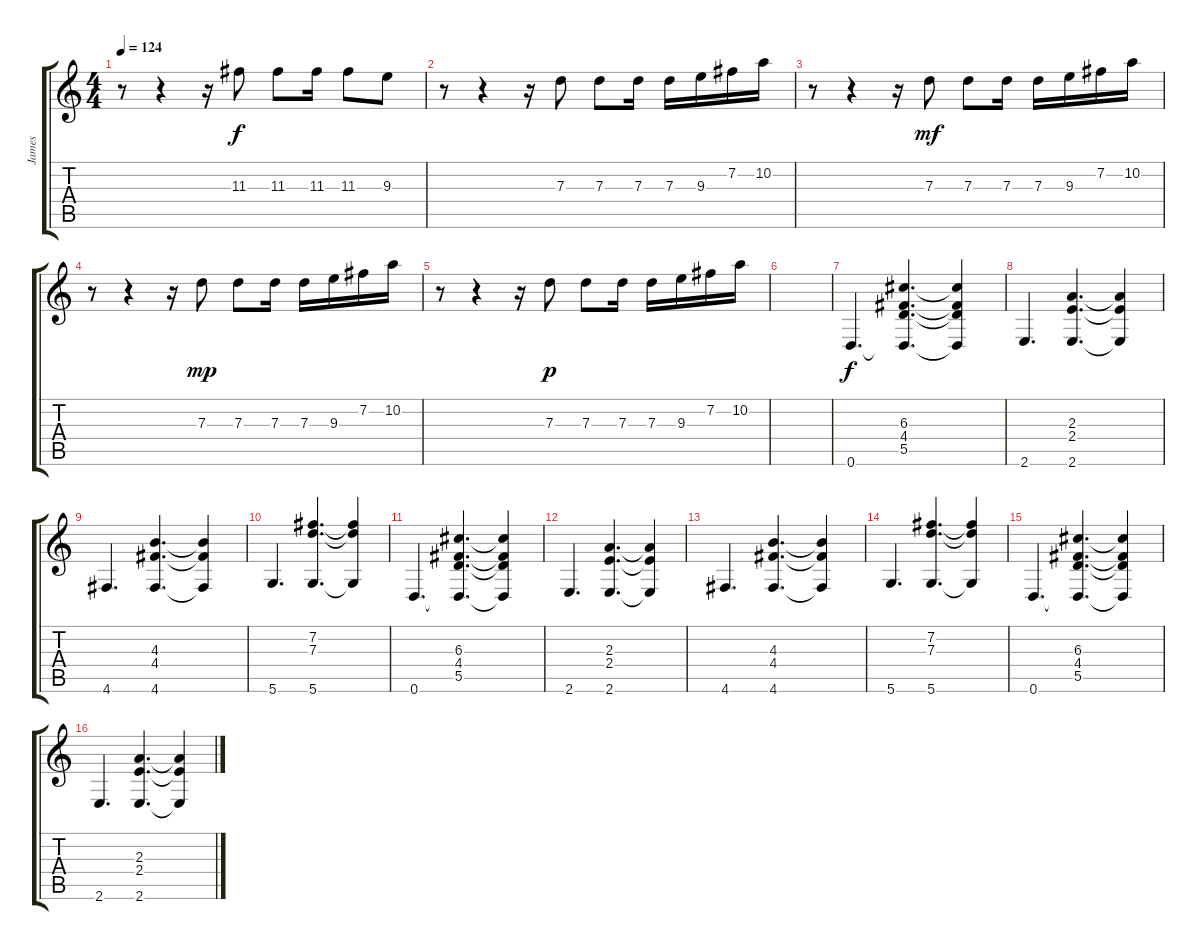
\track ("James" "James") {instrument distortionguitar}
\staff {score tabs}
\tuning (E4 B3 G3 D3 A2 D2) {hide}
\ts (4 4)
\tempo 124
\clef g2
\ks c
r.8{dy f} r.4 r.16 11.3.8 11.3.8 11.3.16 11.3.8 9.3.8 |
r.8 r.4 r.16 7.3.8 7.3.8 7.3.16 7.3.16 9.3.16 7.2.16 10.2.16 |
r.8 r.4 r.16 7.3.8{dy mf} 7.3.8 7.3.16 7.3.16 9.3.16 7.2.16 10.2.16 |
r.8 r.4 r.16 7.3.8{dy mp} 7.3.8 7.3.16 7.3.16 9.3.16 7.2.16 10.2.16 |
r.8 r.4 r.16 7.3.8{dy p} 7.3.8 7.3.16 7.3.16 9.3.16 7.2.16 10.2.16 |
|
0.6.4{d dy f instrument electricguitarjazz} (6.3 4.4 5.5 0.6{t}).4{d} (6.3{t} 4.4{t} 5.5{t} 0.6{t}).4 |
2.6.4{d} (2.3 2.4 2.6).4{d} (2.3{t} 2.4{t} 2.6{t}).4 |
4.6.4{d} (4.3 4.4 4.6).4{d} (4.3{t} 4.4{t} 4.6{t}).4 |
5.6.4{d} (7.2 7.3 5.6).4{d} (7.2{t} 7.3{t} 5.6{t}).4 |
0.6.4{d} (6.3 4.4 5.5 0.6{t}).4{d} (6.3{t} 4.4{t} 5.5{t} 0.6{t}).4 |
2.6.4{d} (2.3 2.4 2.6).4{d} (2.3{t} 2.4{t} 2.6{t}).4 |
4.6.4{d} (4.3 4.4 4.6).4{d} (4.3{t} 4.4{t} 4.6{t}).4 |
5.6.4{d} (7.2 7.3 5.6).4{d} (7.2{t} 7.3{t} 5.6{t}).4 |
0.6.4{d} (6.3 4.4 5.5 0.6{t}).4{d} (6.3{t} 4.4{t} 5.5{t} 0.6{t}).4 |
2.6.4{d} (2.3 2.4 2.6).4{d} (2.3{t} 2.4{t} 2.6{t}).4
